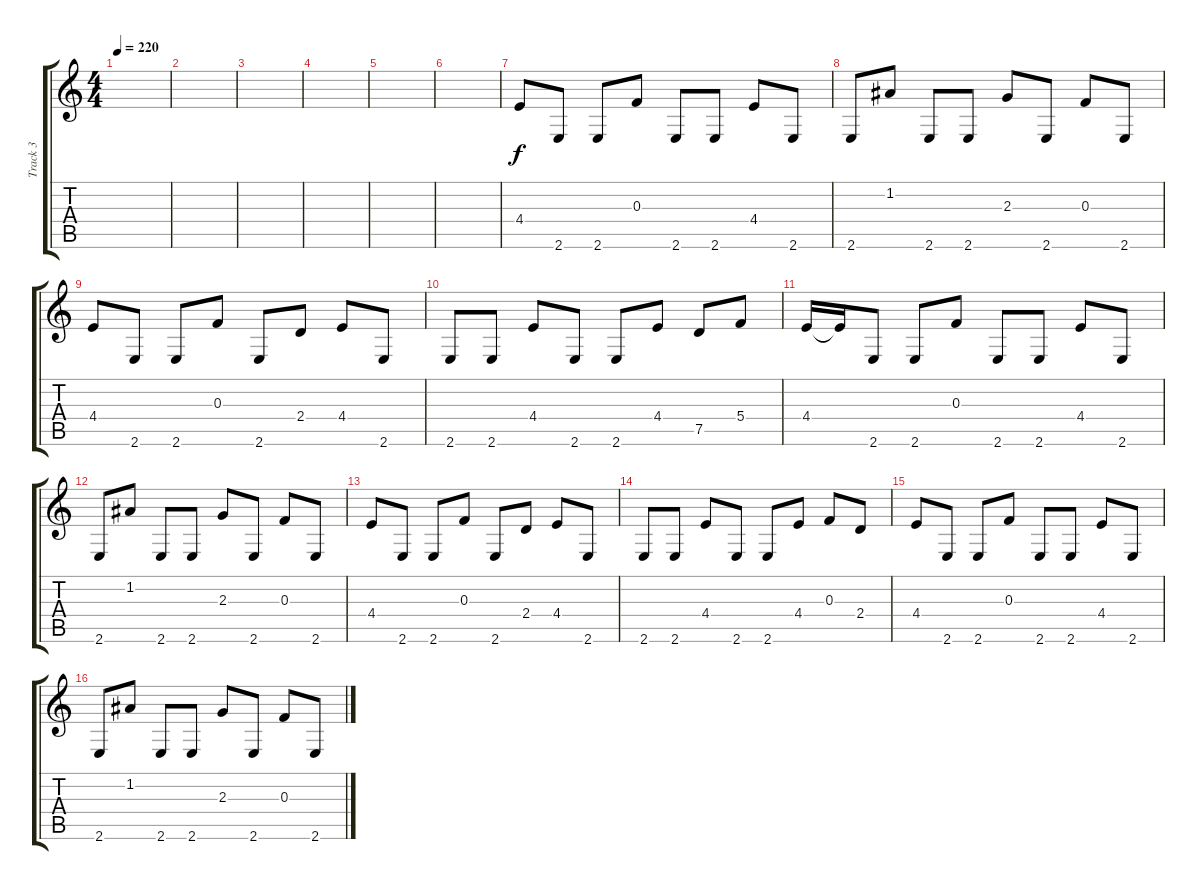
\track ("Track 3" "Track 3") {instrument distortionguitar}
\staff {score tabs}
\tuning (D4 A3 F3 C3 G2 D2) {hide}
\ts (4 4)
\tempo 220
\clef g2
\ks c
|
|
|
|
|
|
4.4.8 2.6.8 2.6.8 0.3.8 2.6.8 2.6.8 4.4.8 2.6.8 |
2.6.8 1.2.8 2.6.8 2.6.8 2.3.8 2.6.8 0.3.8 2.6.8 |
4.4.8 2.6.8 2.6.8 0.3.8 2.6.8 2.4.8 4.4.8 2.6.8 |
2.6.8 2.6.8 4.4.8 2.6.8 2.6.8 4.4.8 7.5.8 5.4.8 |
4.4.16 4.4{t}.16 2.6.8 2.6.8 0.3.8 2.6.8 2.6.8 4.4.8 2.6.8 |
2.6.8 1.2.8 2.6.8 2.6.8 2.3.8 2.6.8 0.3.8 2.6.8 |
4.4.8 2.6.8 2.6.8 0.3.8 2.6.8 2.4.8 4.4.8 2.6.8 |
2.6.8 2.6.8 4.4.8 2.6.8 2.6.8 4.4.8 0.3.8 2.4.8 |
4.4.8 2.6.8 2.6.8 0.3.8 2.6.8 2.6.8 4.4.8 2.6.8 |
2.6.8 1.2.8 2.6.8 2.6.8 2.3.8 2.6.8 0.3.8 2.6.8
